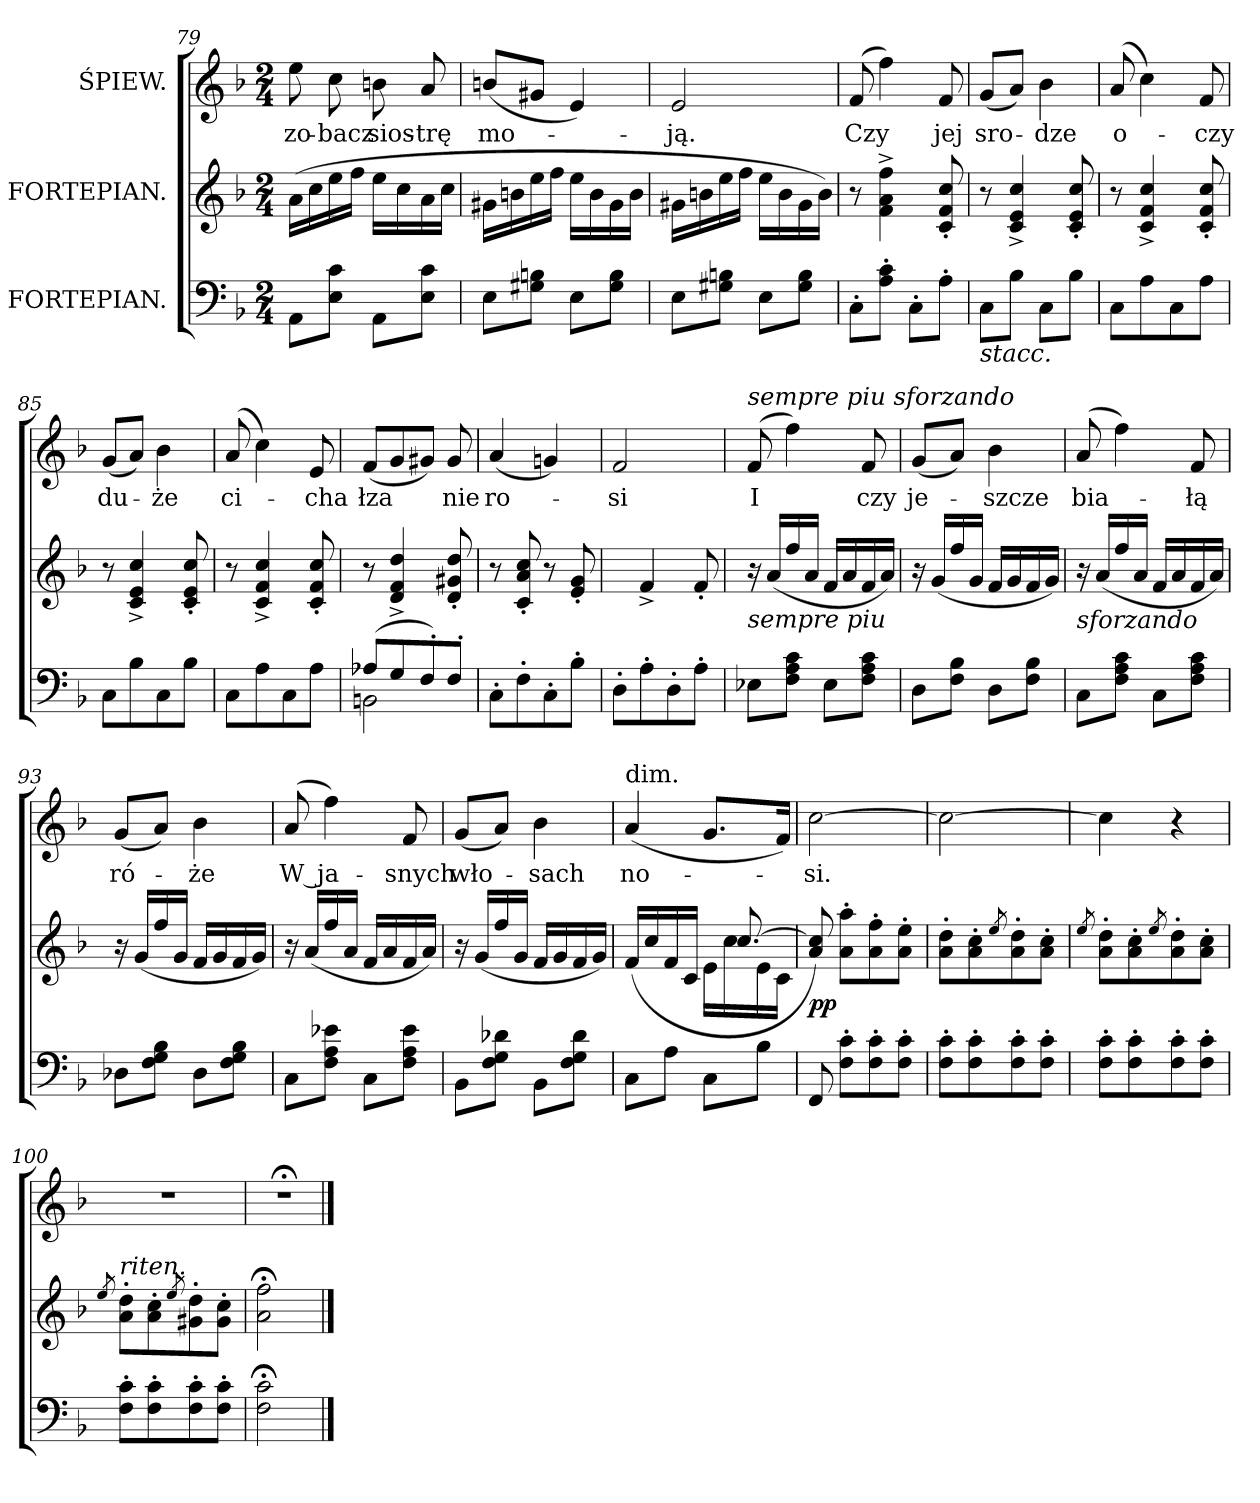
**kern	**kern	**dynam	**kern	**text
*part3	*part2	*part2	*part1	*part1
*staff3	*staff2	*staff2	*staff1	*staff1
*I"FORTEPIAN.	*I"FORTEPIAN.	*	*I"ŚPIEW.	*
*clefF4	*clefG2	*	*clefG2	*
*k[b-]	*k[b-]	*	*k[b-]	*
*F:	*F:	*	*F:	*
*M2/4	*M2/4	*	*M2/4	*
=79	=79	=79	=79	=79
8AA\L	(16a\LL	.	8ee\	zo-
.	16cc\	.	.	.
8E\ 8c\J	16ee\	.	8cc\	-bacz
.	16ff\JJ	.	.	.
8AA\L	16ee\LL	.	8bn\	sios-
.	16cc\	.	.	.
8E\ 8c\J	16a\	.	8a/	-trę
.	16cc\JJ	.	.	.
=80	=80	=80	=80	=80
8E\L	16g#X\LL	.	(8bn/L	mo-
.	16bn\	.	.	.
8G#X\ 8Bn\J	16ee\	.	8g#X/J	.
.	16ff\JJ	.	.	.
8E\L	16ee\LL	.	4e/)	.
.	16b\	.	.	.
8G#\ 8B\J	16g#\	.	.	.
.	16b\JJ	.	.	.
=81	=81	=81	=81	=81
8E\L	16g#X\LL	.	2e/	-ją.
.	16bn\	.	.	.
8G#X\ 8Bn\J	16ee\	.	.	.
.	16ff\JJ	.	.	.
8E\L	16ee\LL	.	.	.
.	16b\	.	.	.
8G#\ 8B\J	16g#\	.	.	.
.	16b\JJ)	.	.	.
=82	=82	=82	=82	=82
8C'\L	8r	.	(8f/	Czy
8A'\ 8c'\J	4f^\ 4a^\ 4ff^\	.	4ff\)	.
8C'\L	.	.	.	.
8A'\J	8c'/ 8f'/ 8cc'/	.	8f/	jej
=83	=83	=83	=83	=83
!LO:TX:b:i:t=stacc.	!	!	!	!
8C\L	8r	.	(8g/L	sro-
8B-\J	4c^/ 4e^/ 4cc^/	.	8a/J)	.
8C\L	.	.	4b-\	-dze
8B-\J	8c'/ 8e'/ 8cc'/	.	.	.
=84	=84	=84	=84	=84
8C\L	8r	.	(8a/	o-
8A\	4c^/ 4f^/ 4cc^/	.	4cc\)	.
8C\	.	.	.	.
8A\J	8c'/ 8f'/ 8cc'/	.	8f/	-czy
=85	=85	=85	=85	=85
8C\L	8r	.	(8g/L	du-
8B-\	4c^/ 4e^/ 4cc^/	.	8a/J)	.
8C\	.	.	4b-\	-że
8B-\J	8c'/ 8e'/ 8cc'/	.	.	.
=86	=86	=86	=86	=86
8C\L	8r	.	(8a/	ci-
8A\	4c^/ 4f^/ 4cc^/	.	4cc\)	.
8C\	.	.	.	.
8A\J	8c'/ 8f'/ 8cc'/	.	8e/	-cha
=87	=87	=87	=87	=87
*^	*	*	*	*
(<8A-X/L	2BBn\	8r	.	(8f/L	łza
8G/	.	4d^/ 4f^/ 4dd^/	.	8g/	.
8F'</)	.	.	.	8g#X/J)	.
8F'</J	.	8d'/ 8g#X'/ 8dd'/	.	8g#/	nie
*v	*v	*	*	*	*
=88	=88	=88	=88	=88
8C'\L	8r	.	(4a/	ro-
8F'\	8c'/ 8a'/ 8cc'/	.	.	.
8C'\	8r	.	4gn/)	.
8B-'\J	8e'/ 8g'/	.	.	.
=89	=89	=89	=89	=89
8D'\L	8ryy	.	2f/	-si
8A'\	4f^/	.	.	.
8D'\	.	.	.	.
8A'\J	8f'/	.	.	.
=90	=90	=90	=90	=90
!	!	!	!LO:TX:a:i:t=sempre piu sforzando	!
!	!LO:TX:b:i:t=sempre piu	!	!	!
8E-X\L	16r	.	(8f/	I
.	(16a/LL	.	.	.
8F\ 8A\ 8c\J	16ff/	.	4ff\)	.
.	16a/JJ	.	.	.
8E-\L	16f/LL	.	.	.
.	16a/	.	.	.
8F\ 8A\ 8c\J	16f/	.	8f/	czy
.	16a/JJ)	.	.	.
=91	=91	=91	=91	=91
8D\L	16r	.	(8g/L	je-
.	(16g/LL	.	.	.
8F\ 8B-\J	16ff/	.	8a/J)	.
.	16g/JJ	.	.	.
8D\L	16f/LL	.	4b-\	-szcze
.	16g/	.	.	.
8F\ 8B-\J	16f/	.	.	.
.	16g/JJ)	.	.	.
=92	=92	=92	=92	=92
!	!LO:TX:b:i:t=sforzando	!	!	!
8C\L	16r	.	(8a/	bia-
.	(16a/LL	.	.	.
8F\ 8A\ 8c\J	16ff/	.	4ff\)	.
.	16a/JJ	.	.	.
8C\L	16f/LL	.	.	.
.	16a/	.	.	.
8F\ 8A\ 8c\J	16f/	.	8f/	-łą
.	16a/JJ)	.	.	.
=93	=93	=93	=93	=93
8D-X\L	16r	.	(8g/L	ró-
.	(16g/LL	.	.	.
8F\ 8G\ 8B-\J	16ff/	.	8a/J)	.
.	16g/JJ	.	.	.
8D-\L	16f/LL	.	4b-\	-że
.	16g/	.	.	.
8F\ 8G\ 8B-\J	16f/	.	.	.
.	16g/JJ)	.	.	.
=94	=94	=94	=94	=94
8C\L	16r	.	(8a/	W ja-
.	(16a/LL	.	.	.
8F\ 8A\ 8e-X\J	16ff/	.	4ff\)	.
.	16a/JJ	.	.	.
8C\L	16f/LL	.	.	.
.	16a/	.	.	.
8F\ 8A\ 8e-\J	16f/	.	8f/	-snych
.	16a/JJ)	.	.	.
=95	=95	=95	=95	=95
8BB-\L	16r	.	(8g/L	wło-
.	(16g/LL	.	.	.
8F\ 8G\ 8d-X\J	16ff/	.	8a/J)	.
.	16g/JJ	.	.	.
8BB-\L	16f/LL	.	4b-\	-sach
.	16g/	.	.	.
8F\ 8G\ 8d-\J	16f/	.	.	.
.	16g/JJ)	.	.	.
=96	=96	=96	=96	=96
*	*^	*	*	*
!	!	!	!	!LO:TX:a:t=dim.	!
8C\L	(>16f/LL	4ryy	.	(4a/	no-
.	16cc/	.	.	.	.
8A\J	16f/	.	.	.	.
.	16c/JJ	.	.	.	.
8C\L	16ryy	16e\LL	.	8.g/L	.
.	[8.cc/	16cc\	.	.	.
8B-\J	.	16e\	.	.	.
.	.	16c\JJ	.	16f/Jk)	.
=97	=97	=97	=97	=97	=97
!	!	!	!LO:DY:b	!	!
*	*v	*v	*	*	*
8FF/	8a/ 8cc]/)	pp	[2cc\	-si.
8F'\ 8c'\L	8a'\ 8aa'\L	.	.	.
8F'\ 8c'\	8a'\ 8ff'\	.	.	.
8F'\ 8c'\J	8a'\ 8ee'\J	.	.	.
=98	=98	=98	=98	=98
8F'\ 8c'\L	8a'\ 8dd'\L	.	2cc\_	.
8F'\ 8c'\	8a'\ 8cc'\	.	.	.
.	8qee/	.	.	.
8F'\ 8c'\	8a'\ 8dd'\	.	.	.
8F'\ 8c'\J	8a'\ 8cc'\J	.	.	.
=99	=99	=99	=99	=99
.	8qee/	.	.	.
8F'\ 8c'\L	8a'\ 8dd'\L	.	4cc\]	.
8F'\ 8c'\	8a'\ 8cc'\	.	.	.
.	8qee/	.	.	.
8F'\ 8c'\	8a'\ 8dd'\	.	4r	.
8F'\ 8c'\J	8a'\ 8cc'\J	.	.	.
=100	=100	=100	=100	=100
.	8qee/	.	.	.
!	!LO:TX:a:i:t=riten.	!	!	!
8F'\ 8c'\L	8a'\ 8dd'\L	.	2r	.
8F'\ 8c'\	8a'\ 8cc'\	.	.	.
.	8qee/	.	.	.
8F'\ 8c'\	8g#X'\ 8dd'\	.	.	.
8F'\ 8c'\J	8g#'\ 8cc'\J	.	.	.
=101	=101	=101	=101	=101
2F;\ 2c;\	2a;<\ 2ff;<\	.	2r;<	.
==	==	==	==	==
*-	*-	*-	*-	*-
